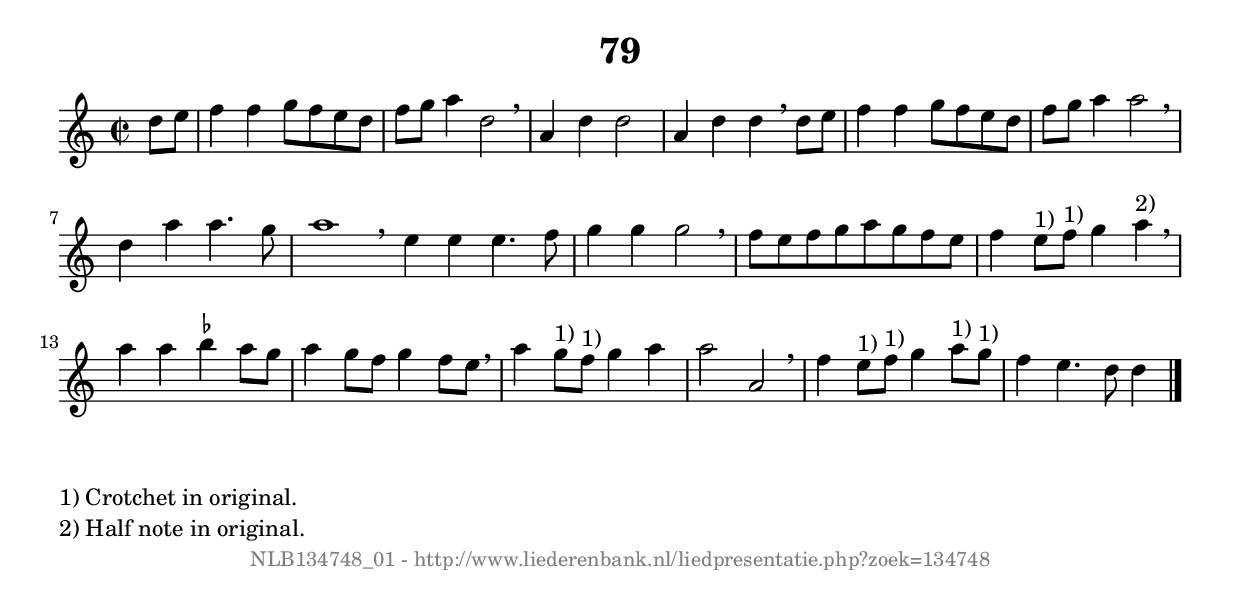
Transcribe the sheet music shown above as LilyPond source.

%
% produced by wce2krn 1.64 (7 June 2014)
%
\version"2.16"
#(append! paper-alist '(("long" . (cons (* 210 mm) (* 2000 mm)))))
#(set-default-paper-size "long")
sb = {\breathe}
mBreak = {\breathe }
bBreak = {\breathe }
x = {\once\override NoteHead #'style = #'cross }
gl=\glissando
itime={\override Staff.TimeSignature #'stencil = ##f }
ficta = {\once\set suggestAccidentals = ##t}
fine = {\once\override Score.RehearsalMark #'self-alignment-X = #1 \mark \markup {\italic{Fine}}}
dc = {\once\override Score.RehearsalMark #'self-alignment-X = #1 \mark \markup {\italic{D.C.}}}
dcf = {\once\override Score.RehearsalMark #'self-alignment-X = #1 \mark \markup {\italic{D.C. al Fine}}}
dcc = {\once\override Score.RehearsalMark #'self-alignment-X = #1 \mark \markup {\italic{D.C. al Coda}}}
ds = {\once\override Score.RehearsalMark #'self-alignment-X = #1 \mark \markup {\italic{D.S.}}}
dsf = {\once\override Score.RehearsalMark #'self-alignment-X = #1 \mark \markup {\italic{D.S. al Fine}}}
dsc = {\once\override Score.RehearsalMark #'self-alignment-X = #1 \mark \markup {\italic{D.S. al Coda}}}
pv = {\set Score.repeatCommands = #'((volta "1"))}
sv = {\set Score.repeatCommands = #'((volta "2"))}
tv = {\set Score.repeatCommands = #'((volta "3"))}
qv = {\set Score.repeatCommands = #'((volta "4"))}
xv = {\set Score.repeatCommands = #'((volta #f))}
\header{ tagline = ""
title = "79"
}
\score {{
\key c \major
\relative g'
{
\set melismaBusyProperties = #'()
\partial 32*8
\time 2/2
\tempo 4=120
\override Score.MetronomeMark #'transparent = ##t
\override Score.RehearsalMark #'break-visibility = #(vector #t #t #f)
d'8 e f4 f g8 f e d f g a4 d,2 \sb a4 d d2 a4 d d \sb d8 e f4 f g8 f e d f g a4 a2 \sb d,4 a' a4. g8 a1 \bar ":|:" \bBreak
e4 e e4. f8 g4 g g2 \sb f8[ e f g a g f e] f4 e8 ^"1)" f ^"1)" g4 a4 ^"2)" \sb a4 a \ficta bes a8 g a4 g8 f g4 f8 e \sb a4 g8 ^"1)" f8 ^"1)" g4 a4 a2 a, \sb f'4 e8 ^"1)" f ^"1)"g4 a8 ^"1)" g ^"1)" f4 e4. d8 d4 \bar "|."
 }}
 \midi { }
 \layout {
            indent = 0.0\cm
}
}
\markup { \wordwrap-string #" 
1) Crotchet in original.

2) Half note in original.
"}
\markup { \vspace #0 } \markup { \with-color #grey \fill-line { \center-column { \smaller "NLB134748_01 - http://www.liederenbank.nl/liedpresentatie.php?zoek=134748" } } }
